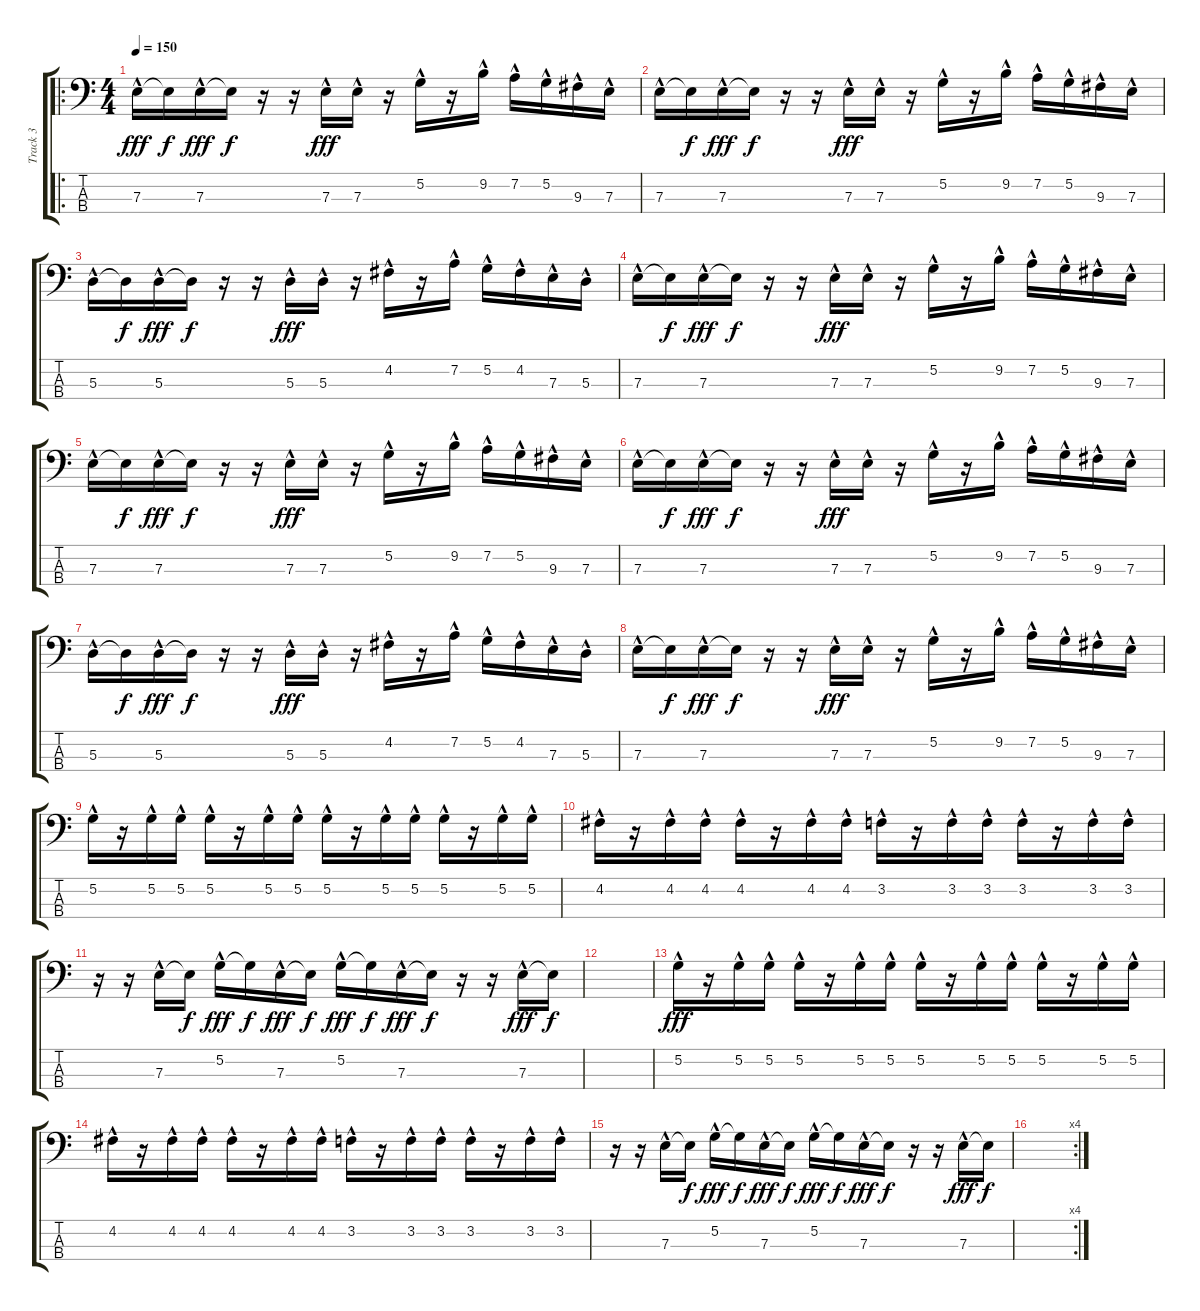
\track ("Track 3" "Track 3") {instrument electricbassfinger}
\staff {score tabs}
\tuning (G2 D2 A1 E1) {hide}
\ro
\ts (4 4)
\tempo 150
\clef f4
\ks c
7.3{hac}.16{dy fff} 7.3{t}.16{dy f} 7.3{hac}.16{dy fff} 7.3{t}.16{dy f} r.16 r.16 7.3{hac}.16{dy fff} 7.3{hac}.16 r.16 5.2{hac}.16 r.16 9.2{hac}.16 7.2{hac}.16 5.2{hac}.16 9.3{hac}.16 7.3{hac}.16 |
7.3{hac}.16 7.3{t}.16{dy f} 7.3{hac}.16{dy fff} 7.3{t}.16{dy f} r.16 r.16 7.3{hac}.16{dy fff} 7.3{hac}.16 r.16 5.2{hac}.16 r.16 9.2{hac}.16 7.2{hac}.16 5.2{hac}.16 9.3{hac}.16 7.3{hac}.16 |
5.3{hac}.16 5.3{t}.16{dy f} 5.3{hac}.16{dy fff} 5.3{t}.16{dy f} r.16 r.16 5.3{hac}.16{dy fff} 5.3{hac}.16 r.16 4.2{hac}.16 r.16 7.2{hac}.16 5.2{hac}.16 4.2{hac}.16 7.3{hac}.16 5.3{hac}.16 |
7.3{hac}.16 7.3{t}.16{dy f} 7.3{hac}.16{dy fff} 7.3{t}.16{dy f} r.16 r.16 7.3{hac}.16{dy fff} 7.3{hac}.16 r.16 5.2{hac}.16 r.16 9.2{hac}.16 7.2{hac}.16 5.2{hac}.16 9.3{hac}.16 7.3{hac}.16 |
7.3{hac}.16 7.3{t}.16{dy f} 7.3{hac}.16{dy fff} 7.3{t}.16{dy f} r.16 r.16 7.3{hac}.16{dy fff} 7.3{hac}.16 r.16 5.2{hac}.16 r.16 9.2{hac}.16 7.2{hac}.16 5.2{hac}.16 9.3{hac}.16 7.3{hac}.16 |
7.3{hac}.16 7.3{t}.16{dy f} 7.3{hac}.16{dy fff} 7.3{t}.16{dy f} r.16 r.16 7.3{hac}.16{dy fff} 7.3{hac}.16 r.16 5.2{hac}.16 r.16 9.2{hac}.16 7.2{hac}.16 5.2{hac}.16 9.3{hac}.16 7.3{hac}.16 |
5.3{hac}.16 5.3{t}.16{dy f} 5.3{hac}.16{dy fff} 5.3{t}.16{dy f} r.16 r.16 5.3{hac}.16{dy fff} 5.3{hac}.16 r.16 4.2{hac}.16 r.16 7.2{hac}.16 5.2{hac}.16 4.2{hac}.16 7.3{hac}.16 5.3{hac}.16 |
7.3{hac}.16 7.3{t}.16{dy f} 7.3{hac}.16{dy fff} 7.3{t}.16{dy f} r.16 r.16 7.3{hac}.16{dy fff} 7.3{hac}.16 r.16 5.2{hac}.16 r.16 9.2{hac}.16 7.2{hac}.16 5.2{hac}.16 9.3{hac}.16 7.3{hac}.16 |
5.2{hac}.16 r.16 5.2{hac}.16 5.2{hac}.16 5.2{hac}.16 r.16 5.2{hac}.16 5.2{hac}.16 5.2{hac}.16 r.16 5.2{hac}.16 5.2{hac}.16 5.2{hac}.16 r.16 5.2{hac}.16 5.2{hac}.16 |
4.2{hac}.16 r.16 4.2{hac}.16 4.2{hac}.16 4.2{hac}.16 r.16 4.2{hac}.16 4.2{hac}.16 3.2{hac}.16 r.16 3.2{hac}.16 3.2{hac}.16 3.2{hac}.16 r.16 3.2{hac}.16 3.2{hac}.16 |
r.16 r.16 7.3{hac}.16 7.3{t}.16{dy f} 5.2{hac}.16{dy fff} 5.2{t}.16{dy f} 7.3{hac}.16{dy fff} 7.3{t}.16{dy f} 5.2{hac}.16{dy fff} 5.2{t}.16{dy f} 7.3{hac}.16{dy fff} 7.3{t}.16{dy f} r.16 r.16 7.3{hac}.16{dy fff} 7.3{t}.16{dy f} |
|
5.2{hac}.16{dy fff} r.16 5.2{hac}.16 5.2{hac}.16 5.2{hac}.16 r.16 5.2{hac}.16 5.2{hac}.16 5.2{hac}.16 r.16 5.2{hac}.16 5.2{hac}.16 5.2{hac}.16 r.16 5.2{hac}.16 5.2{hac}.16 |
4.2{hac}.16 r.16 4.2{hac}.16 4.2{hac}.16 4.2{hac}.16 r.16 4.2{hac}.16 4.2{hac}.16 3.2{hac}.16 r.16 3.2{hac}.16 3.2{hac}.16 3.2{hac}.16 r.16 3.2{hac}.16 3.2{hac}.16 |
r.16 r.16 7.3{hac}.16 7.3{t}.16{dy f} 5.2{hac}.16{dy fff} 5.2{t}.16{dy f} 7.3{hac}.16{dy fff} 7.3{t}.16{dy f} 5.2{hac}.16{dy fff} 5.2{t}.16{dy f} 7.3{hac}.16{dy fff} 7.3{t}.16{dy f} r.16 r.16 7.3{hac}.16{dy fff} 7.3{t}.16{dy f} |
\rc 4
